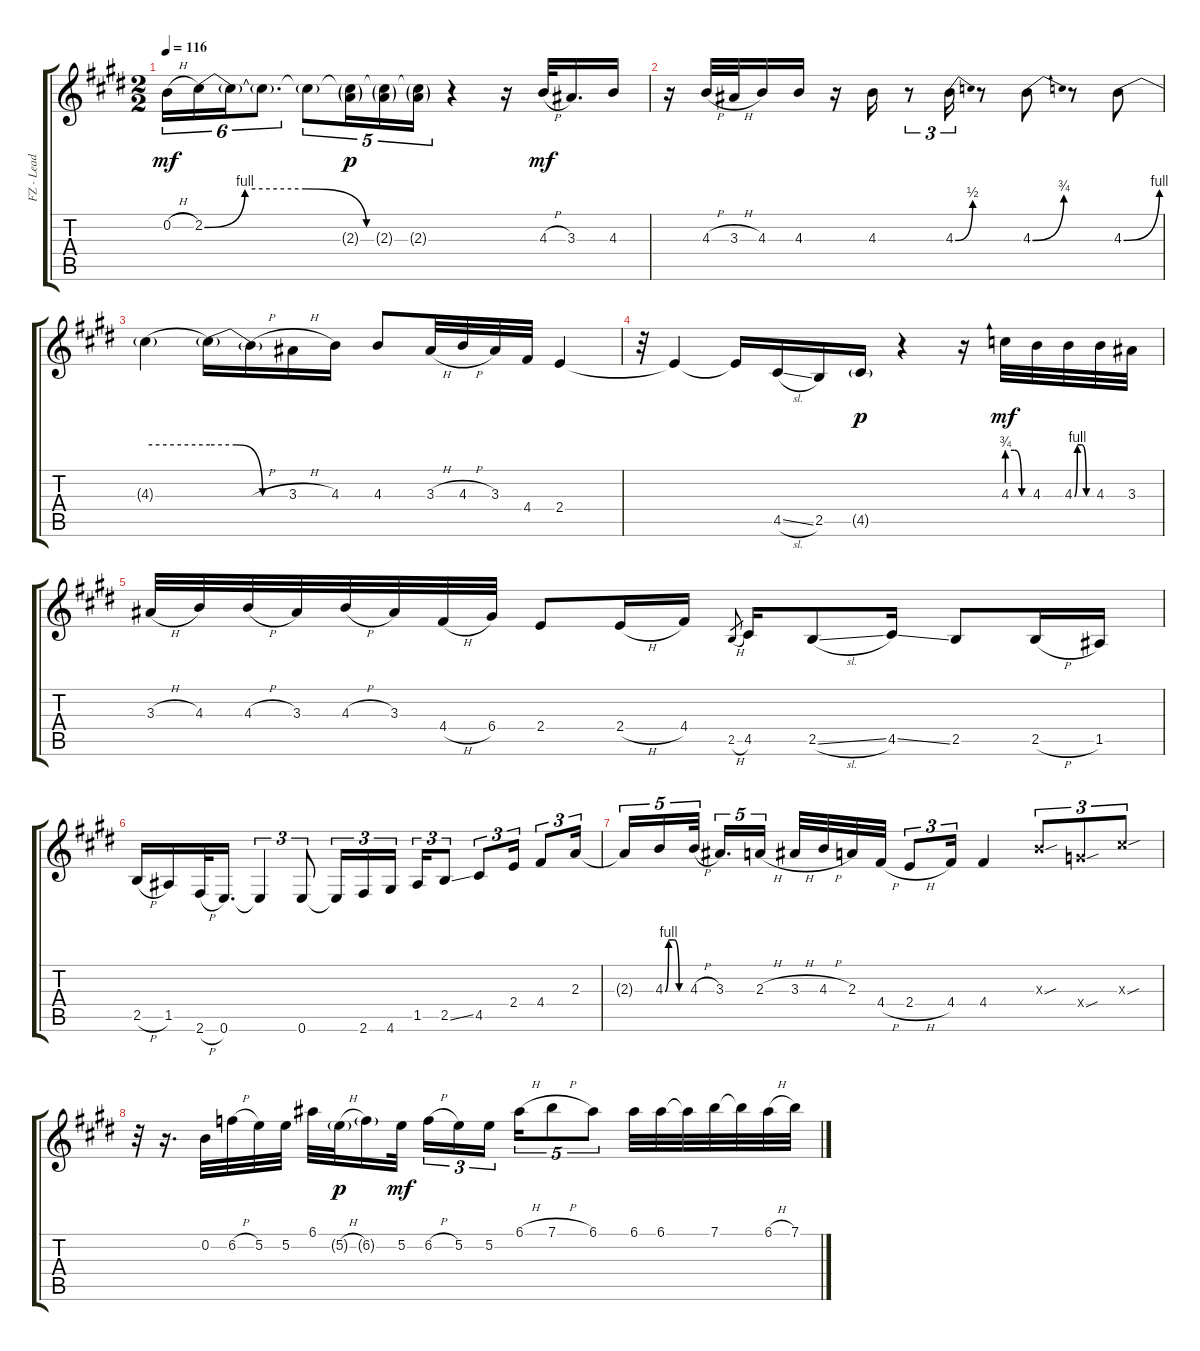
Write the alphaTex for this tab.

\track ("FZ - Lead Guitar, fretted" "FZ - Lead ") {instrument overdrivenguitar}
\staff {score tabs}
\tuning (E4 B3 G3 D3 A2 E2) {hide}
\ts (2 2)
\tempo 116
\clef g2
\ks c#minor
0.2{h}.16{tu (6 4) dy mf} 2.2{be (custom 0 0 10 4 25 4 40 0 60 0)}.16{tu (6 4)} 2.2{t}.16{tu (6 4)} 2.2{t}.8{d tu (6 4)} 2.2{t}.8{tu (5 4)} (2.2{t} 2.3{g}).16{tu (5 4) dy p} (2.2{t} 2.3{g}).16{tu (5 4)} (2.2{t} 2.3{g}).16{tu (5 4)} r.4 r.16 4.3{h}.32{dy mf} 3.3.16{d} 4.3.16 |
r.16 4.3{h}.32 3.3{h}.32 4.3.16 4.3.16 r.16 4.3.16 r.8{tu (3 2)} 4.3{be (bend 0 0 60 2)}.16{tu (3 2)} r.8 4.3{be (bend 0 0 60 3)}.8 r.8 4.3{be (bend 0 0 60 4)}.8 |
4.3{be (hold 0 4 60 4) t}.4 4.3{be (custom 0 4 20 4 40 0 60 0) t}.16 4.3{h t}.16 3.3{h}.16 4.3.16 4.3.8 3.3{h}.32 4.3{h}.32 3.3.32 4.4.32 2.4.4 |
\ks e
r.32 2.4{t}.4 2.4{t}.16 4.5{sl}.16 2.5.16 4.5{g}.16{dy p} r.4 r.16 4.3{be (custom 0 3 20 3 40 0 60 0)}.32{dy mf} 4.3.32 4.3{be (custom 0 0 10 4 25 4 40 0 60 0)}.32 4.3.32 3.3.32 |
\ks c#minor
3.3{h}.32 4.3.32 4.3{h}.32 3.3.32 4.3{h}.32 3.3.32 4.4{h}.32 6.4.32 2.4.8 2.4{h}.16 4.4.16 2.5{h}.8{gr} 4.5.16 2.5{sl}.8 4.5{ss}.16 2.5.8 2.5{h}.16 1.5.16 |
\ks e
2.5{h}.16 1.5.16 2.6{h}.32 0.6.16{d} 0.6{t}.4{tu (3 2)} 0.6.8{tu (3 2)} 0.6{t}.16{tu (3 2)} 2.6.16{tu (3 2)} 4.6.16{tu (3 2) beam splitsecondary} 1.5.16{tu (3 2)} 2.5{ss}.8{tu (3 2)} 4.5.8{tu (3 2)} 2.4.16{tu (3 2)} 4.4.8{tu (3 2)} 2.3.16{tu (3 2)} |
\ks c#minor
2.3{t}.16{tu (5 4)} 4.3{be (custom 0 0 10 4 25 4 40 0 60 0)}.16{tu (5 4)} 4.3{h}.32{tu (5 4) beam splitsecondary} 3.3.16{d tu (5 4)} 2.3{h}.16{tu (5 4) beam splitsecondary} 3.3{h}.32 4.3{h}.32 2.3.32 4.4{h}.32 2.4{h}.8{tu (3 2)} 4.4.16{tu (3 2)} 4.4.4 4.3{sou x}.8{tu (3 2)} 5.4{sou x}.8{tu (3 2)} 6.3{sou x}.8{tu (3 2)} |
\ks e
r.32 r.16{d} 0.2.32 6.2{h}.32 5.2.32 5.2.32 6.1.32 5.2{h g}.32{dy p} 6.2{g}.16 5.2.32{dy mf beam splitsecondary} 6.2{h}.16{tu (3 2)} 5.2.16{tu (3 2)} 5.2.16{tu (3 2)} 6.1{h}.16{tu (5 4)} 7.1{h}.8{tu (5 4)} 6.1.8{tu (5 4)} 6.1.32 6.1.32 6.1{t}.32 7.1.32 7.1{t}.32 6.1{h}.32 7.1.32
